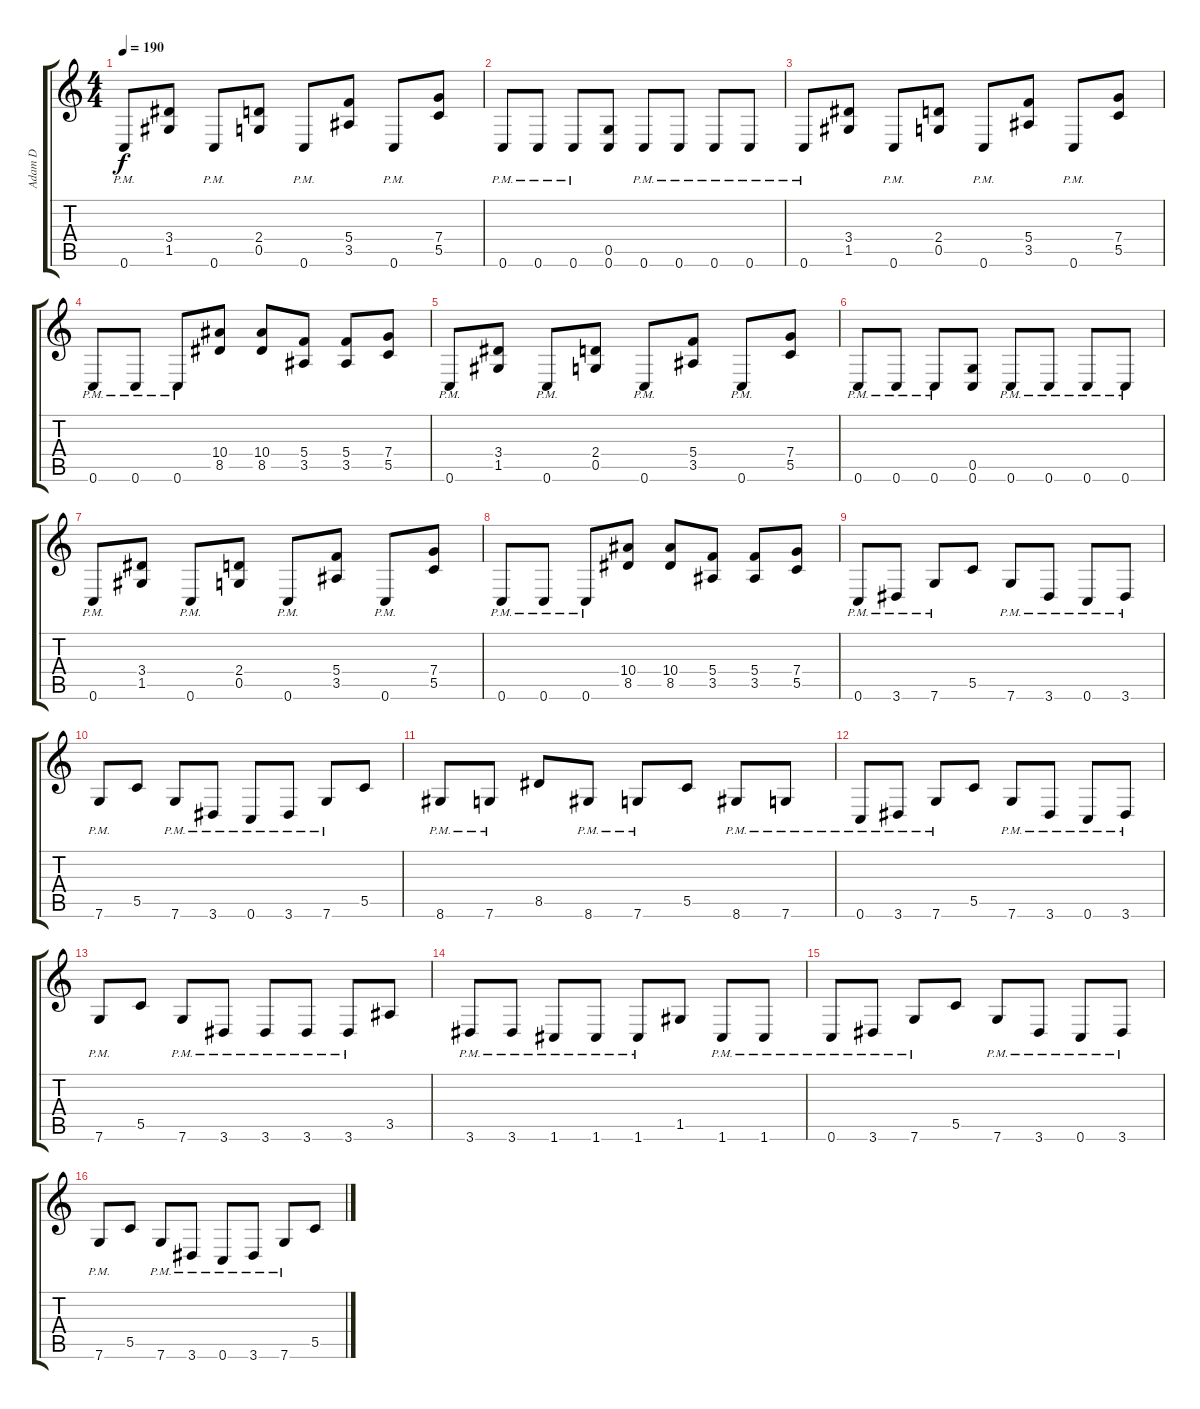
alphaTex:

\track ("Adam D" "Adam D") {instrument distortionguitar}
\staff {score tabs}
\tuning (D4 A3 F3 C3 G2 C2) {hide}
\ts (4 4)
\tempo 190
\clef g2
\ks c
0.6{pm}.8{dy f} (3.4 1.5).8 0.6{pm}.8 (2.4 0.5).8 0.6{pm}.8 (5.4 3.5).8 0.6{pm}.8 (7.4 5.5).8 |
0.6{pm}.8 0.6{pm}.8 0.6{pm}.8 (0.5 0.6).8 0.6{pm}.8 0.6{pm}.8 0.6{pm}.8 0.6{pm}.8 |
0.6{pm}.8 (3.4 1.5).8 0.6{pm}.8 (2.4 0.5).8 0.6{pm}.8 (5.4 3.5).8 0.6{pm}.8 (7.4 5.5).8 |
0.6{pm}.8 0.6{pm}.8 0.6{pm}.8 (10.4 8.5).8 (10.4 8.5).8 (5.4 3.5).8 (5.4 3.5).8 (7.4 5.5).8 |
0.6{pm}.8 (3.4 1.5).8 0.6{pm}.8 (2.4 0.5).8 0.6{pm}.8 (5.4 3.5).8 0.6{pm}.8 (7.4 5.5).8 |
0.6{pm}.8 0.6{pm}.8 0.6{pm}.8 (0.5 0.6).8 0.6{pm}.8 0.6{pm}.8 0.6{pm}.8 0.6{pm}.8 |
0.6{pm}.8 (3.4 1.5).8 0.6{pm}.8 (2.4 0.5).8 0.6{pm}.8 (5.4 3.5).8 0.6{pm}.8 (7.4 5.5).8 |
0.6{pm}.8 0.6{pm}.8 0.6{pm}.8 (10.4 8.5).8 (10.4 8.5).8 (5.4 3.5).8 (5.4 3.5).8 (7.4 5.5).8 |
0.6{pm}.8 3.6{pm}.8 7.6{pm}.8 5.5.8 7.6{pm}.8 3.6{pm}.8 0.6{pm}.8 3.6{pm}.8 |
7.6{pm}.8 5.5.8 7.6{pm}.8 3.6{pm}.8 0.6{pm}.8 3.6{pm}.8 7.6{pm}.8 5.5.8 |
8.6{pm}.8 7.6{pm}.8 8.5.8 8.6{pm}.8 7.6{pm}.8 5.5.8 8.6{pm}.8 7.6{pm}.8 |
0.6{pm}.8 3.6{pm}.8 7.6{pm}.8 5.5.8 7.6{pm}.8 3.6{pm}.8 0.6{pm}.8 3.6{pm}.8 |
7.6{pm}.8 5.5.8 7.6{pm}.8 3.6{pm}.8 3.6{pm}.8 3.6{pm}.8 3.6{pm}.8 3.5.8 |
3.6{pm}.8 3.6{pm}.8 1.6{pm}.8 1.6{pm}.8 1.6{pm}.8 1.5.8 1.6{pm}.8 1.6{pm}.8 |
0.6{pm}.8 3.6{pm}.8 7.6{pm}.8 5.5.8 7.6{pm}.8 3.6{pm}.8 0.6{pm}.8 3.6{pm}.8 |
7.6{pm}.8 5.5.8 7.6{pm}.8 3.6{pm}.8 0.6{pm}.8 3.6{pm}.8 7.6{pm}.8 5.5.8
